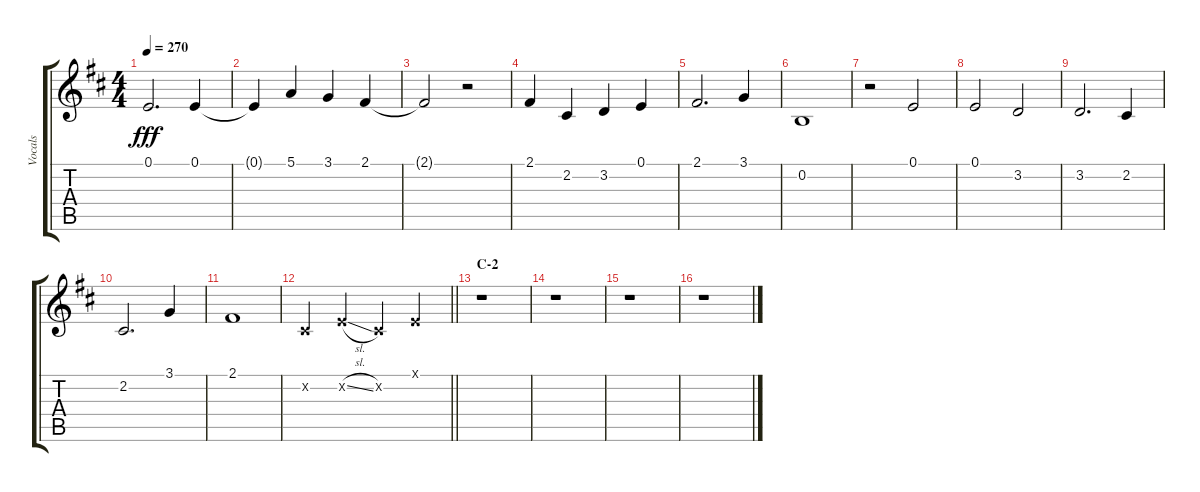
\track ("Vocals" "Vocals") {instrument voiceoohs}
\staff {score tabs}
\tuning (E4 B3 G3 D3 A2 E2) {hide}
\ts (4 4)
\tempo 270
\clef g2
\ks d
0.1.2{d dy fff} 0.1.4 |
0.1{t}.4 5.1.4 3.1.4 2.1.4 |
2.1{t}.2 r.2 |
2.1.4 2.2.4 3.2.4 0.1.4 |
2.1.2{d} 3.1.4 |
0.2.1 |
r.2 0.1.2 |
0.1.2 3.2.2 |
3.2.2{d} 2.2.4 |
2.2.2{d} 3.1.4 |
2.1.1 |
\barLineRight lightlight
2.2{x}.4 5.2{sl x}.4 2.2{x}.4 0.1{x}.4 |
\section ("" "C-2")
r.1 |
r.1 |
r.1 |
r.1
